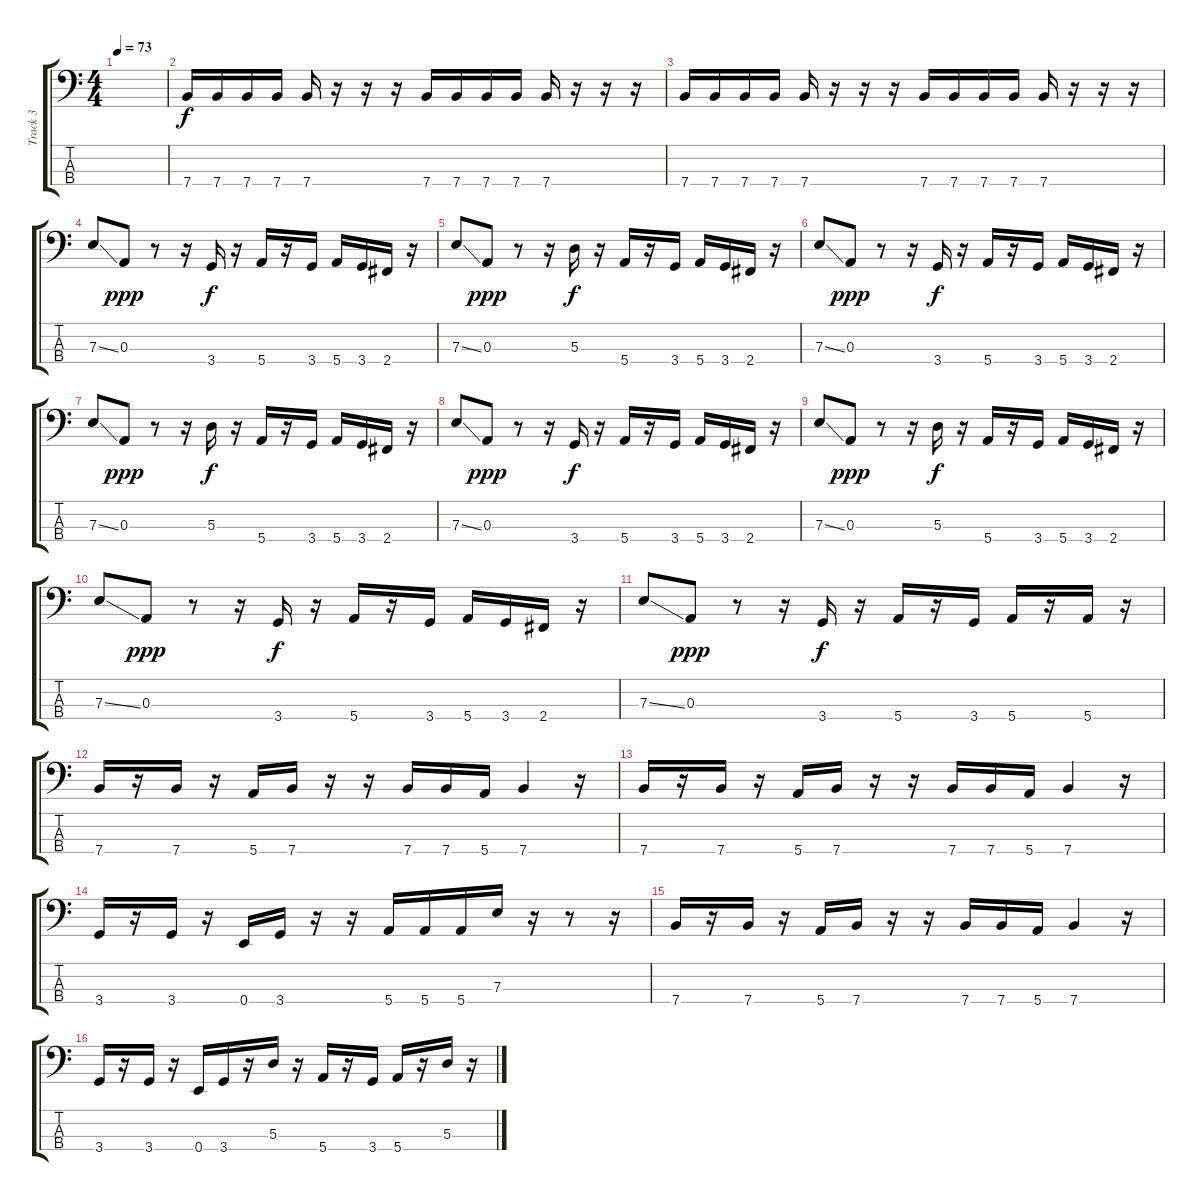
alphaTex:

\track ("Track 3" "Track 3") {instrument electricbassfinger}
\staff {score tabs}
\tuning (G2 D2 A1 E1) {hide}
\ts (4 4)
\tempo 73
\clef f4
\ks c
|
7.4.16 7.4.16 7.4.16 7.4.16 7.4.16 r.16 r.16 r.16 7.4.16 7.4.16 7.4.16 7.4.16 7.4.16 r.16 r.16 r.16 |
7.4.16 7.4.16 7.4.16 7.4.16 7.4.16 r.16 r.16 r.16 7.4.16 7.4.16 7.4.16 7.4.16 7.4.16 r.16 r.16 r.16 |
7.3{ss}.8 0.3.8{dy ppp} r.8 r.16 3.4.16{dy f} r.16 5.4.16 r.16 3.4.16 5.4.16 3.4.16 2.4.16 r.16 |
7.3{ss}.8 0.3.8{dy ppp} r.8 r.16 5.3.16{dy f} r.16 5.4.16 r.16 3.4.16 5.4.16 3.4.16 2.4.16 r.16 |
7.3{ss}.8 0.3.8{dy ppp} r.8 r.16 3.4.16{dy f} r.16 5.4.16 r.16 3.4.16 5.4.16 3.4.16 2.4.16 r.16 |
7.3{ss}.8 0.3.8{dy ppp} r.8 r.16 5.3.16{dy f} r.16 5.4.16 r.16 3.4.16 5.4.16 3.4.16 2.4.16 r.16 |
7.3{ss}.8 0.3.8{dy ppp} r.8 r.16 3.4.16{dy f} r.16 5.4.16 r.16 3.4.16 5.4.16 3.4.16 2.4.16 r.16 |
7.3{ss}.8 0.3.8{dy ppp} r.8 r.16 5.3.16{dy f} r.16 5.4.16 r.16 3.4.16 5.4.16 3.4.16 2.4.16 r.16 |
7.3{ss}.8 0.3.8{dy ppp} r.8 r.16 3.4.16{dy f} r.16 5.4.16 r.16 3.4.16 5.4.16 3.4.16 2.4.16 r.16 |
7.3{ss}.8 0.3.8{dy ppp} r.8 r.16 3.4.16{dy f} r.16 5.4.16 r.16 3.4.16 5.4.16 r.16 5.4.16 r.16 |
7.4.16 r.16 7.4.16 r.16 5.4.16 7.4.16 r.16 r.16 7.4.16 7.4.16 5.4.16 7.4.4 r.16 |
7.4.16 r.16 7.4.16 r.16 5.4.16 7.4.16 r.16 r.16 7.4.16 7.4.16 5.4.16 7.4.4 r.16 |
3.4.16 r.16 3.4.16 r.16 0.4.16 3.4.16 r.16 r.16 5.4.16 5.4.16 5.4.16 7.3.16 r.16 r.8 r.16 |
7.4.16 r.16 7.4.16 r.16 5.4.16 7.4.16 r.16 r.16 7.4.16 7.4.16 5.4.16 7.4.4 r.16 |
3.4.16 r.16 3.4.16 r.16 0.4.16 3.4.16 r.16 5.3.16 r.16 5.4.16 r.16 3.4.16 5.4.16 r.16 5.3.16 r.16
